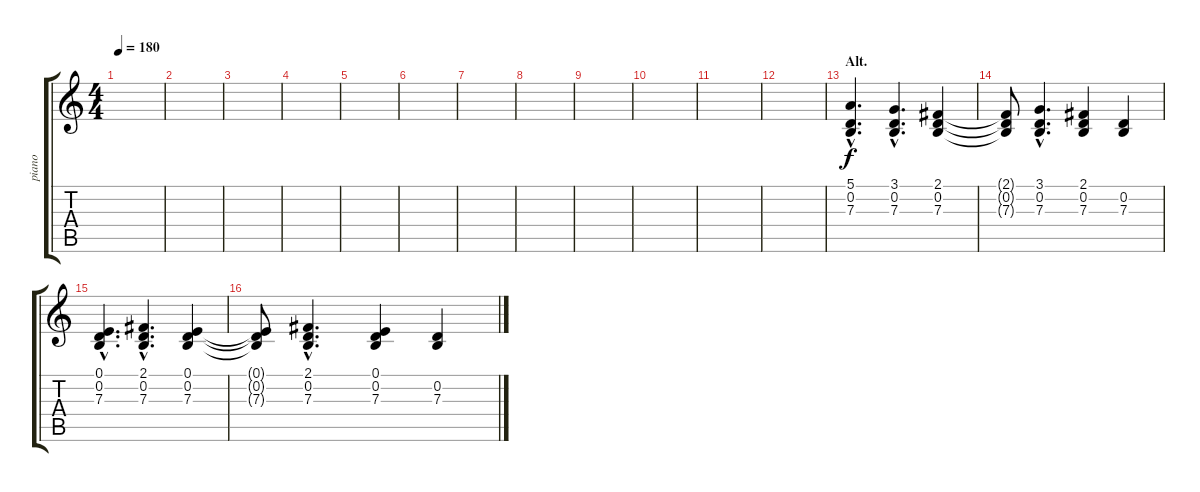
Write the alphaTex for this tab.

\track ("piano" "piano") {instrument acousticgrandpiano}
\staff {score tabs}
\tuning (E4 B3 G3 D3 A2 E2) {hide}
\ts (4 4)
\tempo 180
\clef g2
\ks c
|
|
|
|
|
|
|
|
|
|
|
|
\section ("" "Alt.")
(5.1{hac} 0.2{hac} 7.3{hac}).4{d volume 10} (3.1{hac} 0.2{hac} 7.3{hac}).4{d} (2.1 0.2 7.3).4 |
(2.1{t} 0.2{t} 7.3{t}).8 (3.1{hac} 0.2{hac} 7.3{hac}).4{d} (2.1 0.2 7.3).4 (0.2 7.3).4 |
(0.1{hac} 0.2{hac} 7.3{hac}).4{d} (2.1{hac} 0.2{hac} 7.3{hac}).4{d} (0.1 0.2 7.3).4 |
(0.1{t} 0.2{t} 7.3{t}).8 (2.1{hac} 0.2{hac} 7.3{hac}).4{d} (0.1 0.2 7.3).4 (0.2 7.3).4
